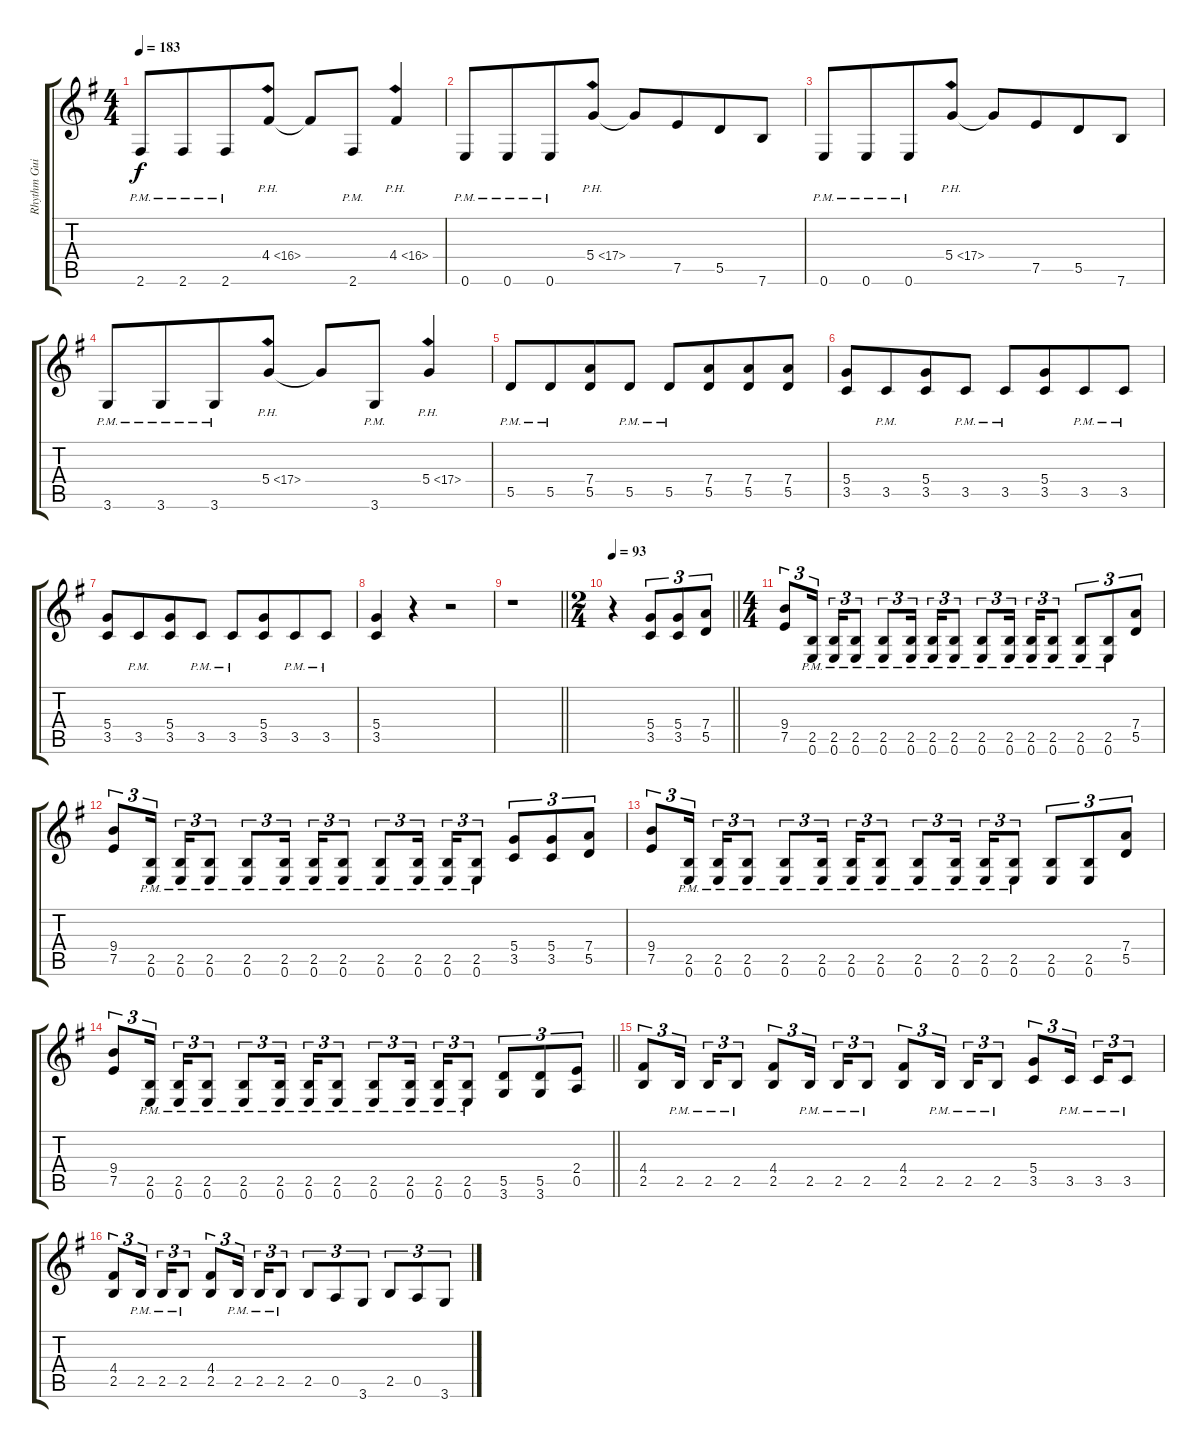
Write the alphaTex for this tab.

\track ("Rhythm Guitar" "Rhythm Gui") {instrument distortionguitar}
\staff {score tabs}
\tuning (E4 B3 G3 D3 A2 E2) {hide}
\ts (4 4)
\tempo 183
\clef g2
\ks g
2.6{pm}.8{dy f} 2.6{pm}.8{beam merge} 2.6{pm}.8 4.4{ph 12}.8 4.4{t}.8 2.6{pm}.8{beam merge} 4.4{ph 12}.4 |
0.6{pm}.8 0.6{pm}.8{beam merge} 0.6{pm}.8 5.4{ph 12}.8 5.4{t}.8 7.5.8{beam merge} 5.5.8 7.6.8 |
0.6{pm}.8 0.6{pm}.8{beam merge} 0.6{pm}.8 5.4{ph 12}.8 5.4{t}.8 7.5.8{beam merge} 5.5.8 7.6.8 |
3.6{pm}.8 3.6{pm}.8{beam merge} 3.6{pm}.8 5.4{ph 12}.8 5.4{t}.8 3.6{pm}.8{beam merge} 5.4{ph 12}.4 |
5.5{pm}.8 5.5{pm}.8{beam merge} (7.4 5.5).8 5.5{pm}.8 5.5{pm}.8 (7.4 5.5).8{beam merge} (7.4 5.5).8 (7.4 5.5).8 |
(5.4 3.5).8 3.5{pm}.8{beam merge} (5.4 3.5).8 3.5{pm}.8 3.5{pm}.8 (5.4 3.5).8{beam merge} 3.5{pm}.8 3.5{pm}.8 |
(5.4 3.5).8 3.5{pm}.8{beam merge} (5.4 3.5).8 3.5{pm}.8 3.5{pm}.8 (5.4 3.5).8{beam merge} 3.5{pm}.8 3.5{pm}.8 |
(5.4 3.5).4 r.4 r.2 |
\barLineRight lightlight
r.1 |
\ts (2 4)
\tempo 106
\tempo 93
\barLineRight lightlight
r.4 (5.4 3.5).8{tu (3 2)} (5.4 3.5).8{tu (3 2)} (7.4 5.5).8{tu (3 2)} |
\ts (4 4)
(9.4 7.5).8{tu (3 2)} (2.5{pm} 0.6{pm}).16{tu (3 2) beam splitsecondary} (2.5{pm} 0.6{pm}).16{tu (3 2)} (2.5{pm} 0.6{pm}).8{tu (3 2)} (2.5{pm} 0.6{pm}).8{tu (3 2)} (2.5{pm} 0.6{pm}).16{tu (3 2) beam splitsecondary} (2.5{pm} 0.6{pm}).16{tu (3 2)} (2.5{pm} 0.6{pm}).8{tu (3 2)} (2.5{pm} 0.6{pm}).8{tu (3 2)} (2.5{pm} 0.6{pm}).16{tu (3 2) beam splitsecondary} (2.5{pm} 0.6{pm}).16{tu (3 2)} (2.5{pm} 0.6{pm}).8{tu (3 2)} (2.5{pm} 0.6{pm}).8{tu (3 2)} (2.5{pm} 0.6{pm}).8{tu (3 2)} (7.4 5.5).8{tu (3 2)} |
(9.4 7.5).8{tu (3 2)} (2.5{pm} 0.6{pm}).16{tu (3 2) beam splitsecondary} (2.5{pm} 0.6{pm}).16{tu (3 2)} (2.5{pm} 0.6{pm}).8{tu (3 2)} (2.5{pm} 0.6{pm}).8{tu (3 2)} (2.5{pm} 0.6{pm}).16{tu (3 2) beam splitsecondary} (2.5{pm} 0.6{pm}).16{tu (3 2)} (2.5{pm} 0.6{pm}).8{tu (3 2)} (2.5{pm} 0.6{pm}).8{tu (3 2)} (2.5{pm} 0.6{pm}).16{tu (3 2) beam splitsecondary} (2.5{pm} 0.6{pm}).16{tu (3 2)} (2.5{pm} 0.6{pm}).8{tu (3 2)} (5.4 3.5).8{tu (3 2)} (5.4 3.5).8{tu (3 2)} (7.4 5.5).8{tu (3 2)} |
(9.4 7.5).8{tu (3 2)} (2.5{pm} 0.6{pm}).16{tu (3 2) beam splitsecondary} (2.5{pm} 0.6{pm}).16{tu (3 2)} (2.5{pm} 0.6{pm}).8{tu (3 2)} (2.5{pm} 0.6{pm}).8{tu (3 2)} (2.5{pm} 0.6{pm}).16{tu (3 2) beam splitsecondary} (2.5{pm} 0.6{pm}).16{tu (3 2)} (2.5{pm} 0.6{pm}).8{tu (3 2)} (2.5{pm} 0.6{pm}).8{tu (3 2)} (2.5{pm} 0.6{pm}).16{tu (3 2) beam splitsecondary} (2.5{pm} 0.6{pm}).16{tu (3 2)} (2.5{pm} 0.6{pm}).8{tu (3 2)} (2.5 0.6).8{tu (3 2)} (2.5 0.6).8{tu (3 2)} (7.4 5.5).8{tu (3 2)} |
\barLineRight lightlight
(9.4 7.5).8{tu (3 2)} (2.5{pm} 0.6{pm}).16{tu (3 2) beam splitsecondary} (2.5{pm} 0.6{pm}).16{tu (3 2)} (2.5{pm} 0.6{pm}).8{tu (3 2)} (2.5{pm} 0.6{pm}).8{tu (3 2)} (2.5{pm} 0.6{pm}).16{tu (3 2) beam splitsecondary} (2.5{pm} 0.6{pm}).16{tu (3 2)} (2.5{pm} 0.6{pm}).8{tu (3 2)} (2.5{pm} 0.6{pm}).8{tu (3 2)} (2.5{pm} 0.6{pm}).16{tu (3 2) beam splitsecondary} (2.5{pm} 0.6{pm}).16{tu (3 2)} (2.5{pm} 0.6{pm}).8{tu (3 2)} (5.5 3.6).8{tu (3 2)} (5.5 3.6).8{tu (3 2)} (2.4 0.5).8{tu (3 2)} |
(4.4 2.5).8{tu (3 2)} 2.5{pm}.16{tu (3 2) beam splitsecondary} 2.5{pm}.16{tu (3 2)} 2.5{pm}.8{tu (3 2)} (4.4 2.5).8{tu (3 2)} 2.5{pm}.16{tu (3 2) beam splitsecondary} 2.5{pm}.16{tu (3 2)} 2.5{pm}.8{tu (3 2)} (4.4 2.5).8{tu (3 2)} 2.5{pm}.16{tu (3 2) beam splitsecondary} 2.5{pm}.16{tu (3 2)} 2.5{pm}.8{tu (3 2)} (5.4 3.5).8{tu (3 2)} 3.5{pm}.16{tu (3 2) beam splitsecondary} 3.5{pm}.16{tu (3 2)} 3.5{pm}.8{tu (3 2)} |
(4.4 2.5).8{tu (3 2)} 2.5{pm}.16{tu (3 2) beam splitsecondary} 2.5{pm}.16{tu (3 2)} 2.5{pm}.8{tu (3 2)} (4.4 2.5).8{tu (3 2)} 2.5{pm}.16{tu (3 2) beam splitsecondary} 2.5{pm}.16{tu (3 2)} 2.5{pm}.8{tu (3 2)} 2.5.8{tu (3 2)} 0.5.8{tu (3 2)} 3.6.8{tu (3 2)} 2.5.8{tu (3 2)} 0.5.8{tu (3 2)} 3.6.8{tu (3 2)}
